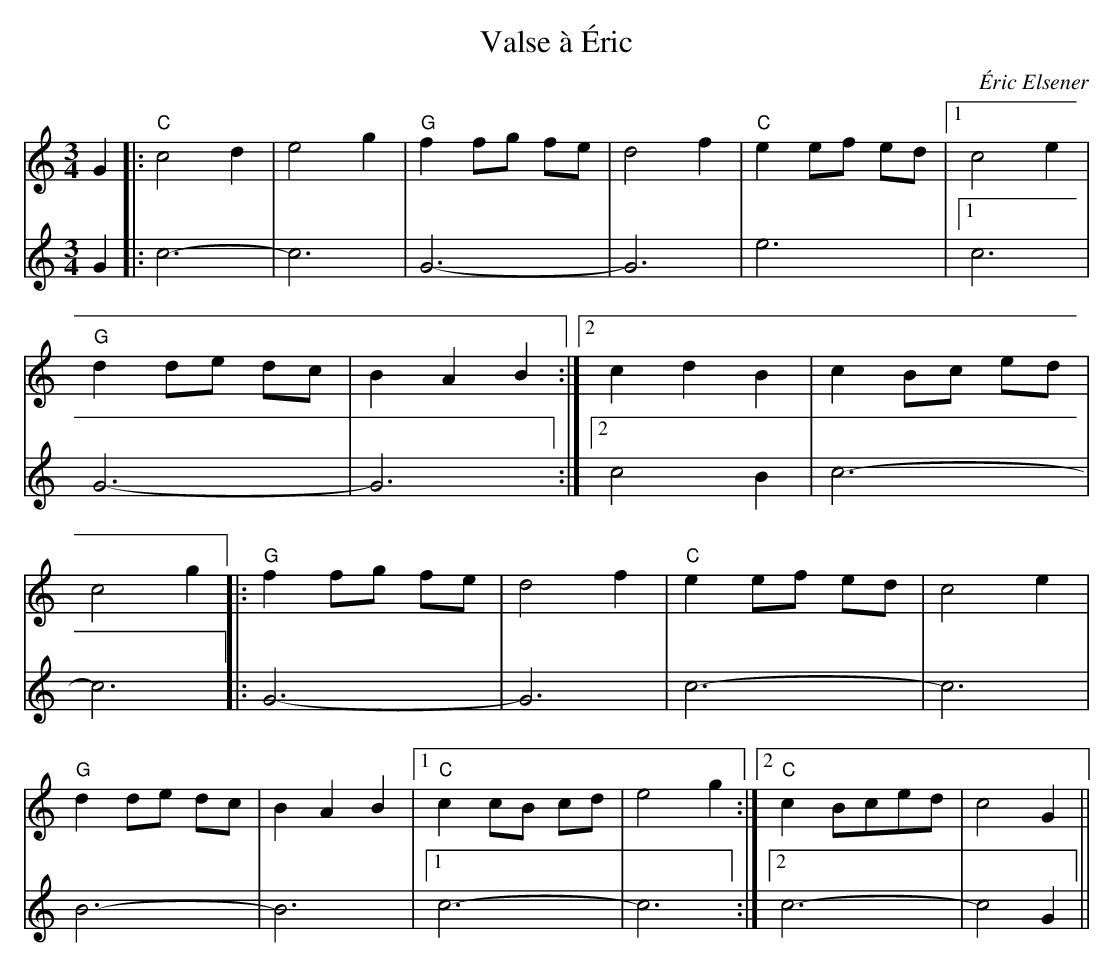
X:1
T:Valse à Éric
C:Éric Elsener
L:1/4
M:3/4
K:C major
[V:1]G |: "C" c2 d | e2 g | "G" f f/2g/2 f/2e/2 | d2 f | "C" e e/2f/2 e/2d/2|1 c2 e  | "G" d d/2e/2 d/2c/2 | BAB :|2  cdB | c B/2c/2 e/2d/2 | c2 g||
[V:2]G|:c3-|c3|G3-|G3|e3|1c3|G3-|G3:|2c2B|c3-|c3||
[V:1]|: "G"  f f/2g/2 f/2e/2 | d2 f | "C" e e/2f/2 e/2d/2 | c2 e |!"G" d d/2e/2 d/2c/2 | BAB |1 "C" c c/2B/2 c/2d/2 | e2 g :|2 "C" c B/2c/2e/2d/2 | c2 G ||
[V:2]|:G3-|G3|c3-|c3|B3-|B3|1c3-|c3:|2c3-|c2G||
